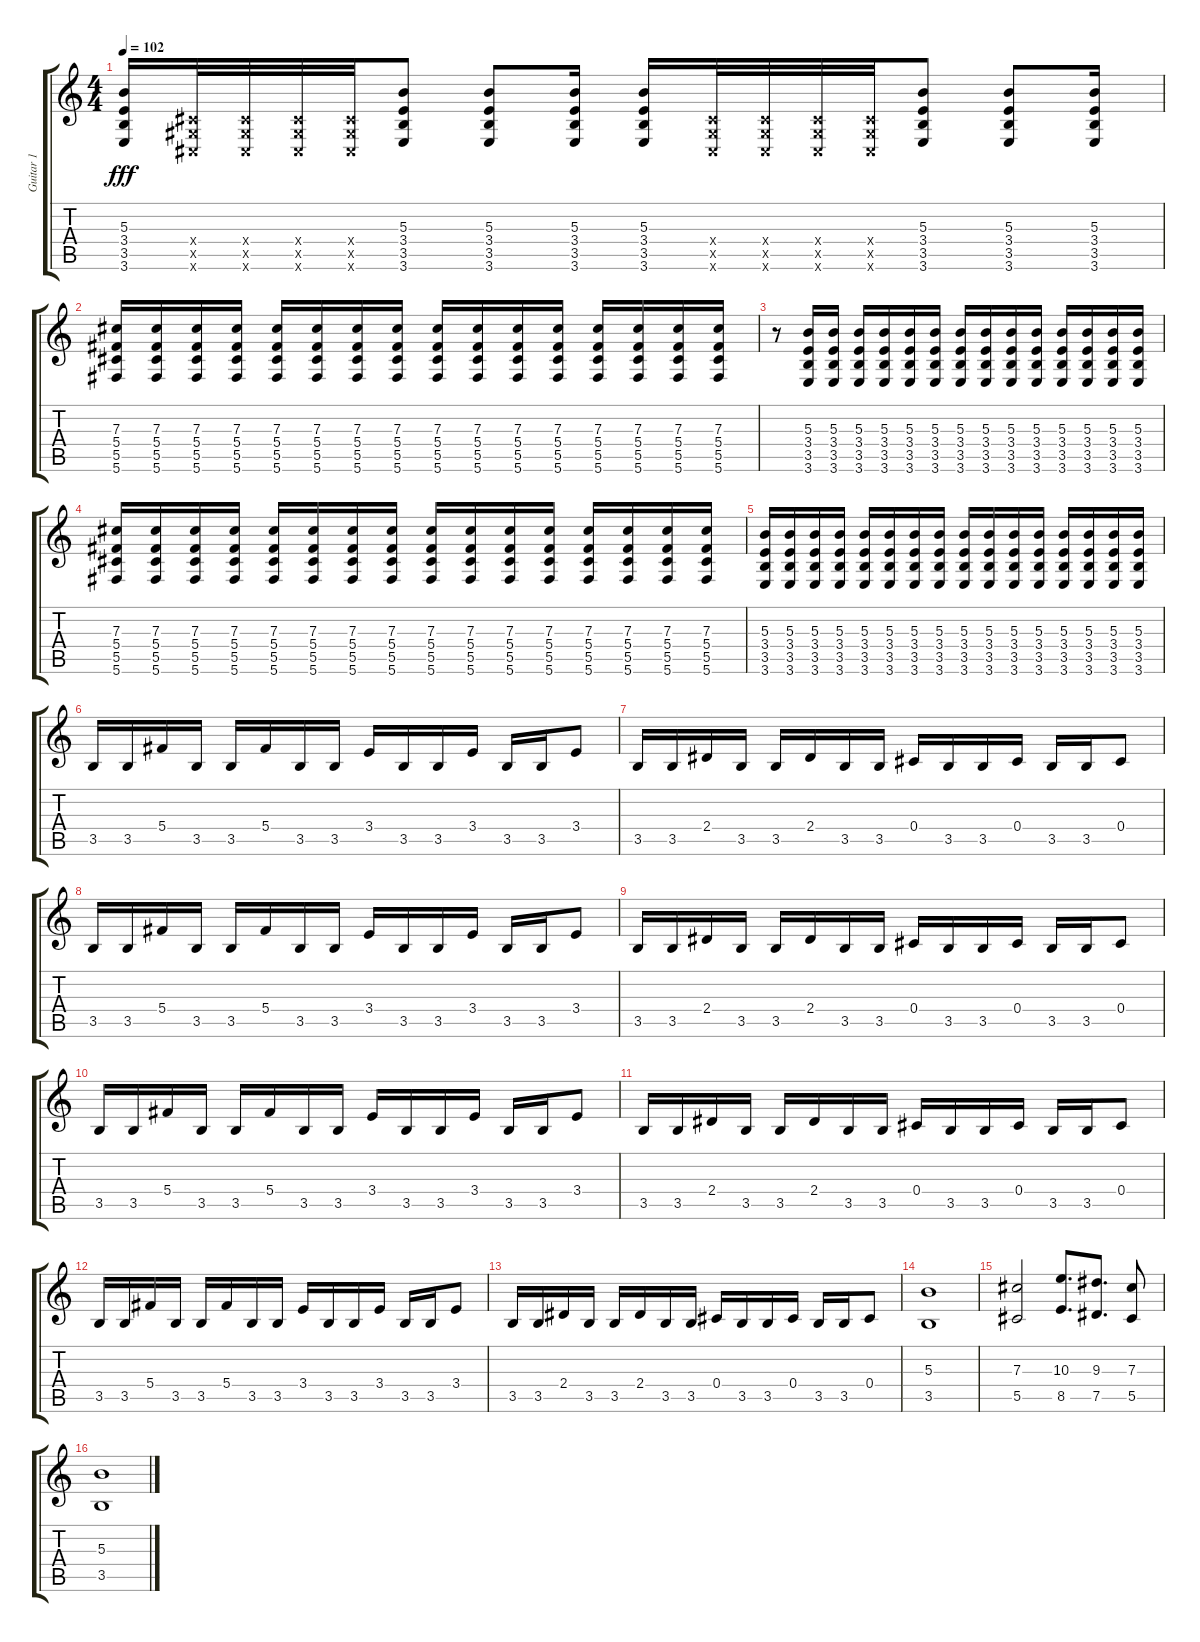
\track ("Guitar 1 " "Guitar 1 ") {instrument distortionguitar}
\staff {score tabs}
\tuning (Eb4 Bb3 Gb3 Db3 Ab2 Db2) {hide}
\ts (4 4)
\tempo 102
\clef g2
\ks c
(5.3 3.4 3.5 3.6).16{dy fff} (0.4{x} 0.5{x} 0.6{x}).32 (0.4{x} 0.5{x} 0.6{x}).32 (0.4{x} 0.5{x} 0.6{x}).32 (0.4{x} 0.5{x} 0.6{x}).32 (5.3 3.4 3.5 3.6).8 (5.3 3.4 3.5 3.6).8 (5.3 3.4 3.5 3.6).16 (5.3 3.4 3.5 3.6).16 (0.4{x} 0.5{x} 0.6{x}).32 (0.4{x} 0.5{x} 0.6{x}).32 (0.4{x} 0.5{x} 0.6{x}).32 (0.4{x} 0.5{x} 0.6{x}).32 (5.3 3.4 3.5 3.6).8 (5.3 3.4 3.5 3.6).8 (5.3 3.4 3.5 3.6).16 |
(7.3 5.4 5.5 5.6).16 (7.3 5.4 5.5 5.6).16 (7.3 5.4 5.5 5.6).16 (7.3 5.4 5.5 5.6).16 (7.3 5.4 5.5 5.6).16 (7.3 5.4 5.5 5.6).16 (7.3 5.4 5.5 5.6).16 (7.3 5.4 5.5 5.6).16 (7.3 5.4 5.5 5.6).16 (7.3 5.4 5.5 5.6).16 (7.3 5.4 5.5 5.6).16 (7.3 5.4 5.5 5.6).16 (7.3 5.4 5.5 5.6).16 (7.3 5.4 5.5 5.6).16 (7.3 5.4 5.5 5.6).16 (7.3 5.4 5.5 5.6).16 |
r.8 (5.3 3.4 3.5 3.6).16 (5.3 3.4 3.5 3.6).16 (5.3 3.4 3.5 3.6).16 (5.3 3.4 3.5 3.6).16 (5.3 3.4 3.5 3.6).16 (5.3 3.4 3.5 3.6).16 (5.3 3.4 3.5 3.6).16 (5.3 3.4 3.5 3.6).16 (5.3 3.4 3.5 3.6).16 (5.3 3.4 3.5 3.6).16 (5.3 3.4 3.5 3.6).16 (5.3 3.4 3.5 3.6).16 (5.3 3.4 3.5 3.6).16 (5.3 3.4 3.5 3.6).16 |
(7.3 5.4 5.5 5.6).16 (7.3 5.4 5.5 5.6).16 (7.3 5.4 5.5 5.6).16 (7.3 5.4 5.5 5.6).16 (7.3 5.4 5.5 5.6).16 (7.3 5.4 5.5 5.6).16 (7.3 5.4 5.5 5.6).16 (7.3 5.4 5.5 5.6).16 (7.3 5.4 5.5 5.6).16 (7.3 5.4 5.5 5.6).16 (7.3 5.4 5.5 5.6).16 (7.3 5.4 5.5 5.6).16 (7.3 5.4 5.5 5.6).16 (7.3 5.4 5.5 5.6).16 (7.3 5.4 5.5 5.6).16 (7.3 5.4 5.5 5.6).16 |
(5.3 3.4 3.5 3.6).16 (5.3 3.4 3.5 3.6).16 (5.3 3.4 3.5 3.6).16 (5.3 3.4 3.5 3.6).16 (5.3 3.4 3.5 3.6).16 (5.3 3.4 3.5 3.6).16 (5.3 3.4 3.5 3.6).16 (5.3 3.4 3.5 3.6).16 (5.3 3.4 3.5 3.6).16 (5.3 3.4 3.5 3.6).16 (5.3 3.4 3.5 3.6).16 (5.3 3.4 3.5 3.6).16 (5.3 3.4 3.5 3.6).16 (5.3 3.4 3.5 3.6).16 (5.3 3.4 3.5 3.6).16 (5.3 3.4 3.5 3.6).16 |
3.5.16 3.5.16 5.4.16 3.5.16 3.5.16 5.4.16 3.5.16 3.5.16 3.4.16 3.5.16 3.5.16 3.4.16 3.5.16 3.5.16 3.4.8 |
3.5.16 3.5.16 2.4.16 3.5.16 3.5.16 2.4.16 3.5.16 3.5.16 0.4.16 3.5.16 3.5.16 0.4.16 3.5.16 3.5.16 0.4.8 |
3.5.16 3.5.16 5.4.16 3.5.16 3.5.16 5.4.16 3.5.16 3.5.16 3.4.16 3.5.16 3.5.16 3.4.16 3.5.16 3.5.16 3.4.8 |
3.5.16 3.5.16 2.4.16 3.5.16 3.5.16 2.4.16 3.5.16 3.5.16 0.4.16 3.5.16 3.5.16 0.4.16 3.5.16 3.5.16 0.4.8 |
3.5.16 3.5.16 5.4.16 3.5.16 3.5.16 5.4.16 3.5.16 3.5.16 3.4.16 3.5.16 3.5.16 3.4.16 3.5.16 3.5.16 3.4.8 |
3.5.16 3.5.16 2.4.16 3.5.16 3.5.16 2.4.16 3.5.16 3.5.16 0.4.16 3.5.16 3.5.16 0.4.16 3.5.16 3.5.16 0.4.8 |
3.5.16 3.5.16 5.4.16 3.5.16 3.5.16 5.4.16 3.5.16 3.5.16 3.4.16 3.5.16 3.5.16 3.4.16 3.5.16 3.5.16 3.4.8 |
3.5.16 3.5.16 2.4.16 3.5.16 3.5.16 2.4.16 3.5.16 3.5.16 0.4.16 3.5.16 3.5.16 0.4.16 3.5.16 3.5.16 0.4.8 |
(5.3 3.5).1 |
(7.3 5.5).2 (10.3 8.5).8{d} (9.3 7.5).8{d} (7.3 5.5).8 |
(5.3 3.5).1
